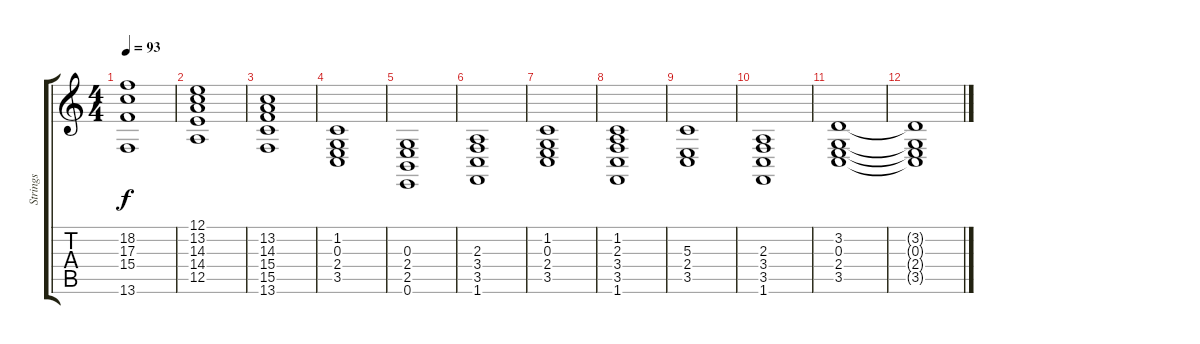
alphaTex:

\track ("Strings" "Strings") {instrument stringensemble1}
\staff {score tabs}
\tuning (E4 B3 G3 D3 A2 E2) {hide}
\ts (4 4)
\tempo 93
\clef g2
\ks c
(18.2 17.3 15.4 13.6).1{dy f} |
(12.1 13.2 14.3 14.4 12.5).1 |
(13.2 14.3 15.4 15.5 13.6).1 |
(1.2 0.3 2.4 3.5).1 |
(0.3 2.4 2.5 0.6).1 |
(2.3 3.4 3.5 1.6).1 |
(1.2 0.3 2.4 3.5).1 |
(1.2 2.3 3.4 3.5 1.6).1 |
(5.3 2.4 3.5).1 |
(2.3 3.4 3.5 1.6).1 |
(3.2 0.3 2.4 3.5).1{volume 1} |
(3.2{t} 0.3{t} 2.4{t} 3.5{t}).1
